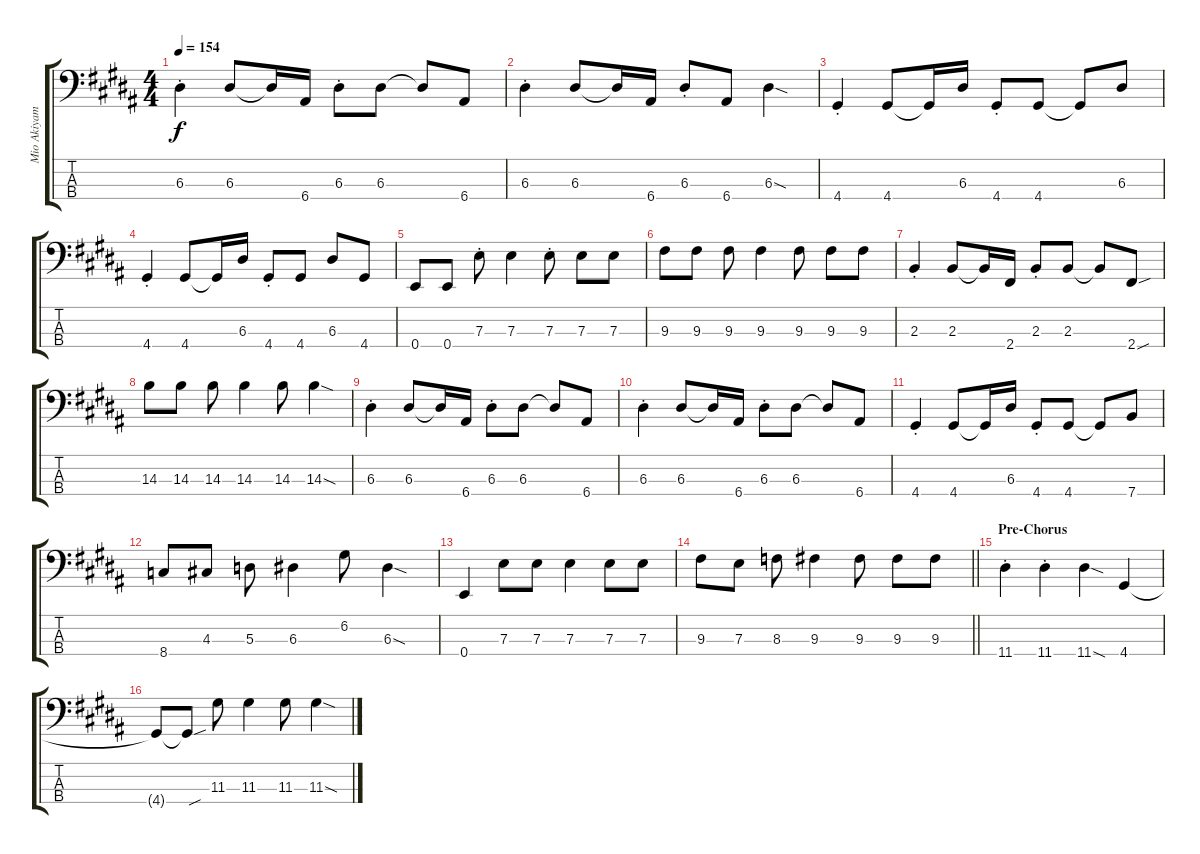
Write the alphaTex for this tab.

\track ("Mio Akiyama" "Mio Akiyam") {instrument electricbassfinger}
\staff {score tabs}
\tuning (G2 D2 A1 E1) {hide}
\ts (4 4)
\tempo 154
\clef f4
\ks b
6.3{st}.4{dy f} 6.3.8 6.3{t}.16 6.4.16 6.3{st}.8 6.3.8 6.3{t}.8 6.4.8 |
6.3{st}.4 6.3.8 6.3{t}.16 6.4.16 6.3{st}.8 6.4.8 6.3{sod}.4 |
4.4{st}.4 4.4.8 4.4{t}.16 6.3.16 4.4{st}.8 4.4.8 4.4{t}.8 6.3.8 |
4.4{st}.4 4.4.8 4.4{t}.16 6.3.16 4.4{st}.8 4.4.8 6.3.8 4.4.8 |
0.4.8 0.4.8 7.3{st}.8 7.3.4 7.3{st}.8 7.3.8 7.3.8 |
9.3.8 9.3.8 9.3.8 9.3.4 9.3.8 9.3.8 9.3.8 |
2.3{st}.4 2.3.8 2.3{t}.16 2.4.16 2.3{st}.8 2.3.8 2.3{t}.8 2.4{sou}.8 |
14.3.8 14.3.8 14.3.8 14.3.4 14.3.8 14.3{sod}.4 |
6.3{st}.4 6.3.8 6.3{t}.16 6.4.16 6.3{st}.8 6.3.8 6.3{t}.8 6.4.8 |
6.3{st}.4 6.3.8 6.3{t}.16 6.4.16 6.3{st}.8 6.3.8 6.3{t}.8 6.4.8 |
4.4{st}.4 4.4.8 4.4{t}.16 6.3.16 4.4{st}.8 4.4.8 4.4{t}.8 7.4.8 |
8.4.8 4.3.8 5.3.8 6.3.4 6.2.8 6.3{sod}.4 |
0.4.4 7.3.8 7.3.8 7.3.4 7.3.8 7.3.8 |
\barLineRight lightlight
9.3.8 7.3.8 8.3.8 9.3.4 9.3.8 9.3.8 9.3.8 |
\section ("" "Pre-Chorus")
11.4{st}.4 11.4{st}.4 11.4{sod}.4 4.4.4 |
4.4{t}.8 4.4{sou t}.8 11.3.8 11.3.4 11.3.8 11.3{sod}.4
